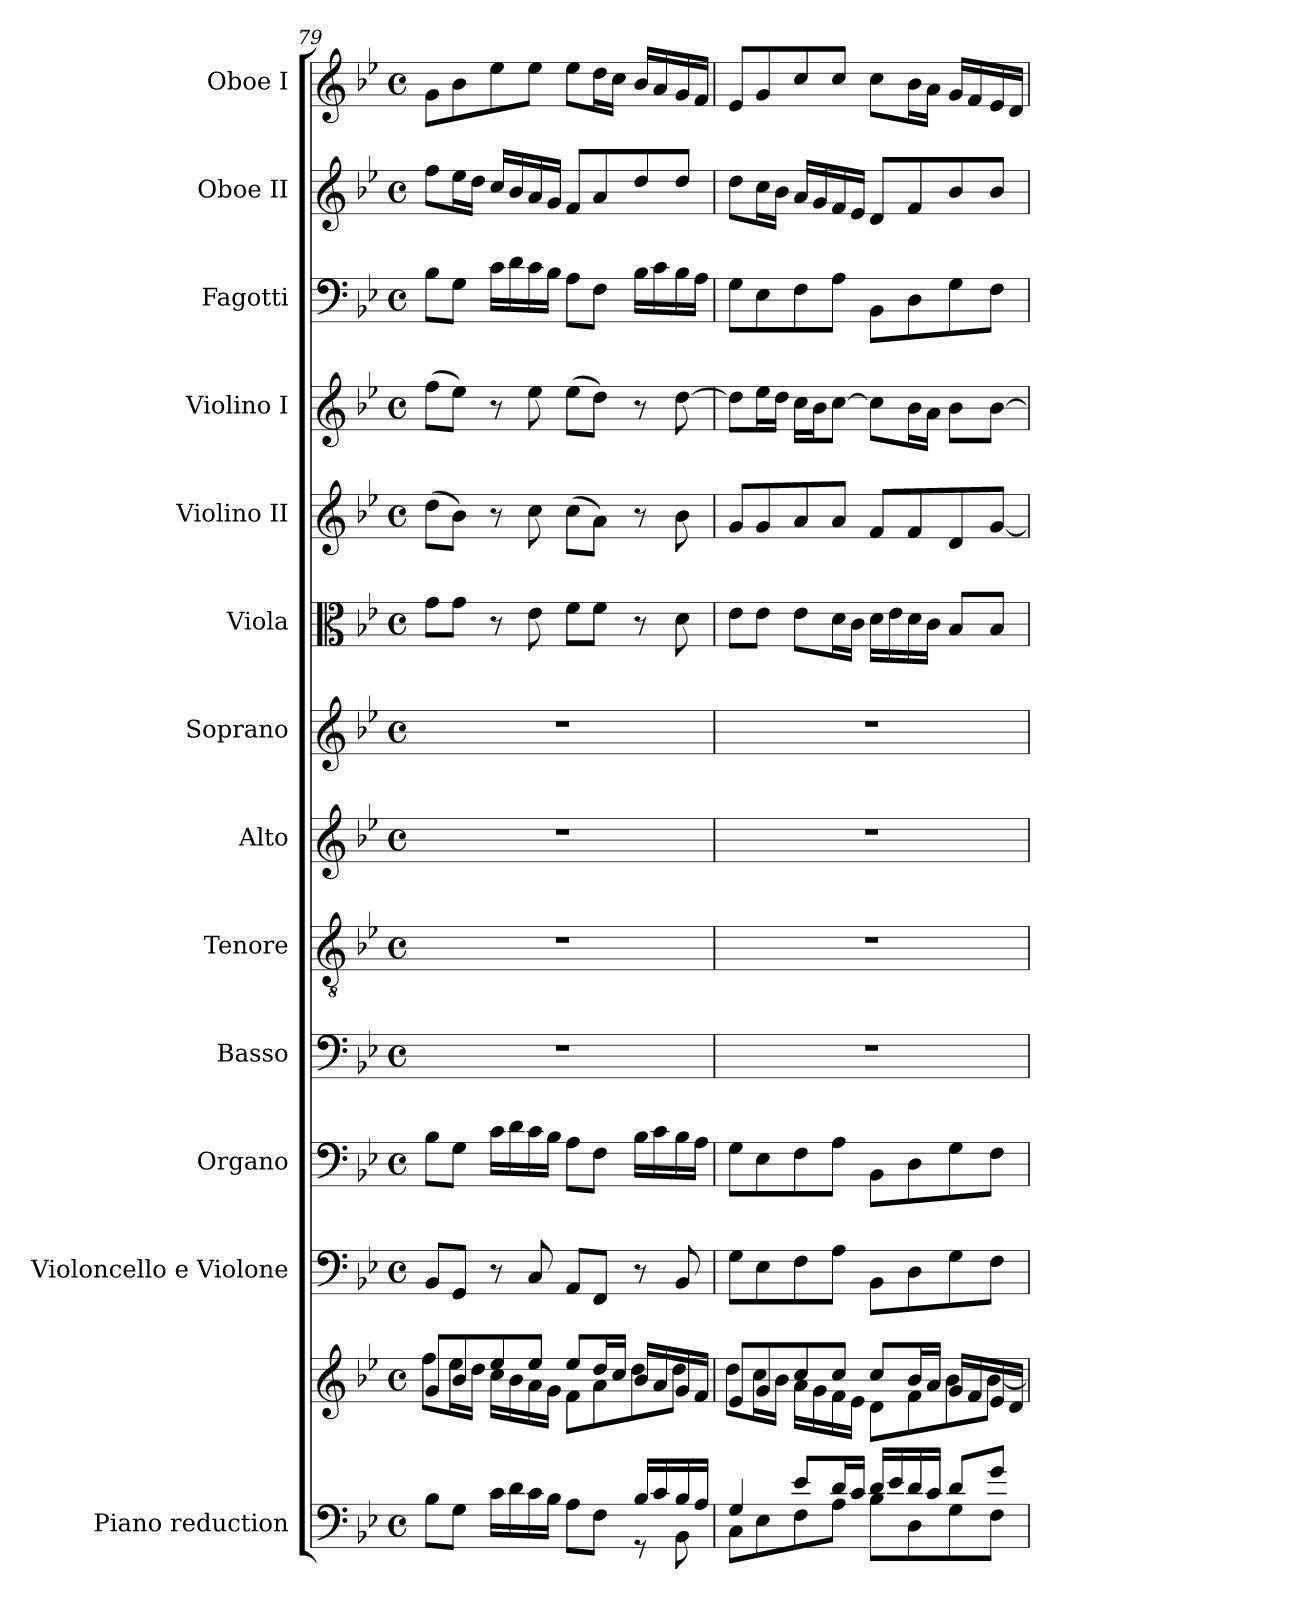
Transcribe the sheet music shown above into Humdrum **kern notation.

**kern	**kern	**kern	**kern	**kern	**kern	**kern	**kern	**kern	**kern	**kern	**kern	**kern	**kern
*part13	*part13	*part12	*part11	*part10	*part9	*part8	*part7	*part6	*part5	*part4	*part3	*part2	*part1
*staff14	*staff13	*staff12	*staff11	*staff10	*staff9	*staff8	*staff7	*staff6	*staff5	*staff4	*staff3	*staff2	*staff1
*I"Piano reduction	*	*I"Violoncello  e Violone	*I"Organo	*I"Basso	*I"Tenore	*I"Alto	*I"Soprano	*I"Viola	*I"Violino II	*I"Violino I	*I"Fagotti	*I"Oboe II	*I"Oboe I
*I'Pno	*	*	*	*	*	*	*	*	*	*	*	*I'Ob	*I'Ob
*clefF4	*clefG2	*clefF4	*clefF4	*clefF4	*clefGv2	*clefG2	*clefG2	*clefC3	*clefG2	*clefG2	*clefF4	*clefG2	*clefG2
*k[b-e-]	*k[b-e-]	*k[b-e-]	*k[b-e-]	*k[b-e-]	*k[b-e-]	*k[b-e-]	*k[b-e-]	*k[b-e-]	*k[b-e-]	*k[b-e-]	*k[b-e-]	*k[b-e-]	*k[b-e-]
*M4/4	*M4/4	*M4/4	*M4/4	*M4/4	*M4/4	*M4/4	*M4/4	*M4/4	*M4/4	*M4/4	*M4/4	*M4/4	*M4/4
*met(c)	*met(c)	*met(c)	*met(c)	*met(c)	*met(c)	*met(c)	*met(c)	*met(c)	*met(c)	*met(c)	*met(c)	*met(c)	*met(c)
=79	=79	=79	=79	=79	=79	=79	=79	=79	=79	=79	=79	=79	=79
*^	*^	*	*	*	*	*	*	*	*	*	*	*	*
8B-\L	2ryy	8g/L	8ff\L	8BB-/L	8B-\L	1r	1r	1r	1r	8g\L	(8dd\L	(8ff\L	8B-\L	8ff\L	8g\L
8G\J	.	8b-/	16ee-\L	8GG/J	8G\J	.	.	.	.	8g\J	8b-\J)	8ee-\J)	8G\J	16ee-\L	8b-\
.	.	.	16dd\JJ	.	.	.	.	.	.	.	.	.	.	16dd\JJ	.
16c\LL	.	8ee-/	16cc\LL	8r	16c\LL	.	.	.	.	8r	8r	8r	16c\LL	16cc/LL	8ee-\
16d\	.	.	16b-\	.	16d\	.	.	.	.	.	.	.	16d\	16b-/	.
16c\	.	8ee-/J	16a\	8C/	16c\	.	.	.	.	8e-\	8cc\	8ee-\	16c\	16a/	8ee-\J
16B-\JJ	.	.	16g\JJ	.	16B-\JJ	.	.	.	.	.	.	.	16B-\JJ	16g/JJ	.
8A\L	4ryy	8ee-/L	8f\L	8AA/L	8A\L	.	.	.	.	8f\L	(8cc\L	(8ee-\L	8A\L	8f/L	8ee-\L
8F\J	.	16dd/L	8a\	8FF/J	8F\J	.	.	.	.	8f\J	8a\J)	8dd\J)	8F\J	8a/	16dd\L
.	.	16cc/JJ	.	.	.	.	.	.	.	.	.	.	.	.	16cc\JJ
16B-/LL	8r	16b-/LL	8dd\	8r	16B-\LL	.	.	.	.	8r	8r	8r	16B-\LL	8dd/	16b-/LL
16c/	.	16a/	.	.	16c\	.	.	.	.	.	.	.	16c\	.	16a/
16B-/	8BB-\	16g/	8dd\J	8BB-/	16B-\	.	.	.	.	8d\	8b-\	[8dd\	16B-\	8dd/J	16g/
16A/JJ	.	16f/JJ	.	.	16A\JJ	.	.	.	.	.	.	.	16A\JJ	.	16f/JJ
=80	=80	=80	=80	=80	=80	=80	=80	=80	=80	=80	=80	=80	=80	=80	=80
4G/	8C\L	8e-/L	8dd\L	8G\L	8G\L	1r	1r	1r	1r	8e-\L	8g/L	8dd\L]	8G\L	8dd\L	8e-/L
.	8E-\	8g/	16cc\L	8E-\	8E-\	.	.	.	.	8e-\J	8g/	16ee-\L	8E-\	16cc\L	8g/
.	.	.	16b-\JJ	.	.	.	.	.	.	.	.	16dd\JJ	.	16b-\JJ	.
8e-/L	8F\	8cc/	16a\LL	8F\	8F\	.	.	.	.	8e-\L	8a/	16cc\LL	8F\	16a/LL	8cc/
.	.	.	16g\	.	.	.	.	.	.	.	.	16b-\J	.	16g/	.
16d/L	8A\J	8cc/J	16f\	8A\J	8A\J	.	.	.	.	16d\L	8a/J	[8cc\J	8A\J	16f/	8cc/J
16c/JJ	.	.	16e-\JJ	.	.	.	.	.	.	16c\JJ	.	.	.	16e-/JJ	.
16d/LL	8B-\L	8cc/L	8d\L	8BB-\L	8BB-\L	.	.	.	.	16d\LL	8f/L	8cc\L]	8BB-\L	8d/L	8cc\L
16e-/	.	.	.	.	.	.	.	.	.	16e-\	.	.	.	.	.
16d/	8D\	16b-/L	8f\	8D\	8D\	.	.	.	.	16d\	8f/	16b-\L	8D\	8f/	16b-\L
16c/JJ	.	16a/JJ	.	.	.	.	.	.	.	16c\JJ	.	16a\JJ	.	.	16a\JJ
8d/L	8G\	16g/LL	8b-\	8G\	8G\	.	.	.	.	8B-/L	8d/	8b-\L	8G\	8b-/	16g/LL
.	.	16f/	.	.	.	.	.	.	.	.	.	.	.	.	16f/
8g/J	8F\J	16e-/	[8b-\J	8F\J	8F\J	.	.	.	.	8B-/J	[8g/J	[8b-\J	8F\J	8b-/J	16e-/
.	.	16d/JJ	.	.	.	.	.	.	.	.	.	.	.	.	16d/JJ
*v	*v	*	*	*	*	*	*	*	*	*	*	*	*	*	*
*	*v	*v	*	*	*	*	*	*	*	*	*	*	*	*
=	=	=	=	=	=	=	=	=	=	=	=	=	=
*-	*-	*-	*-	*-	*-	*-	*-	*-	*-	*-	*-	*-	*-
